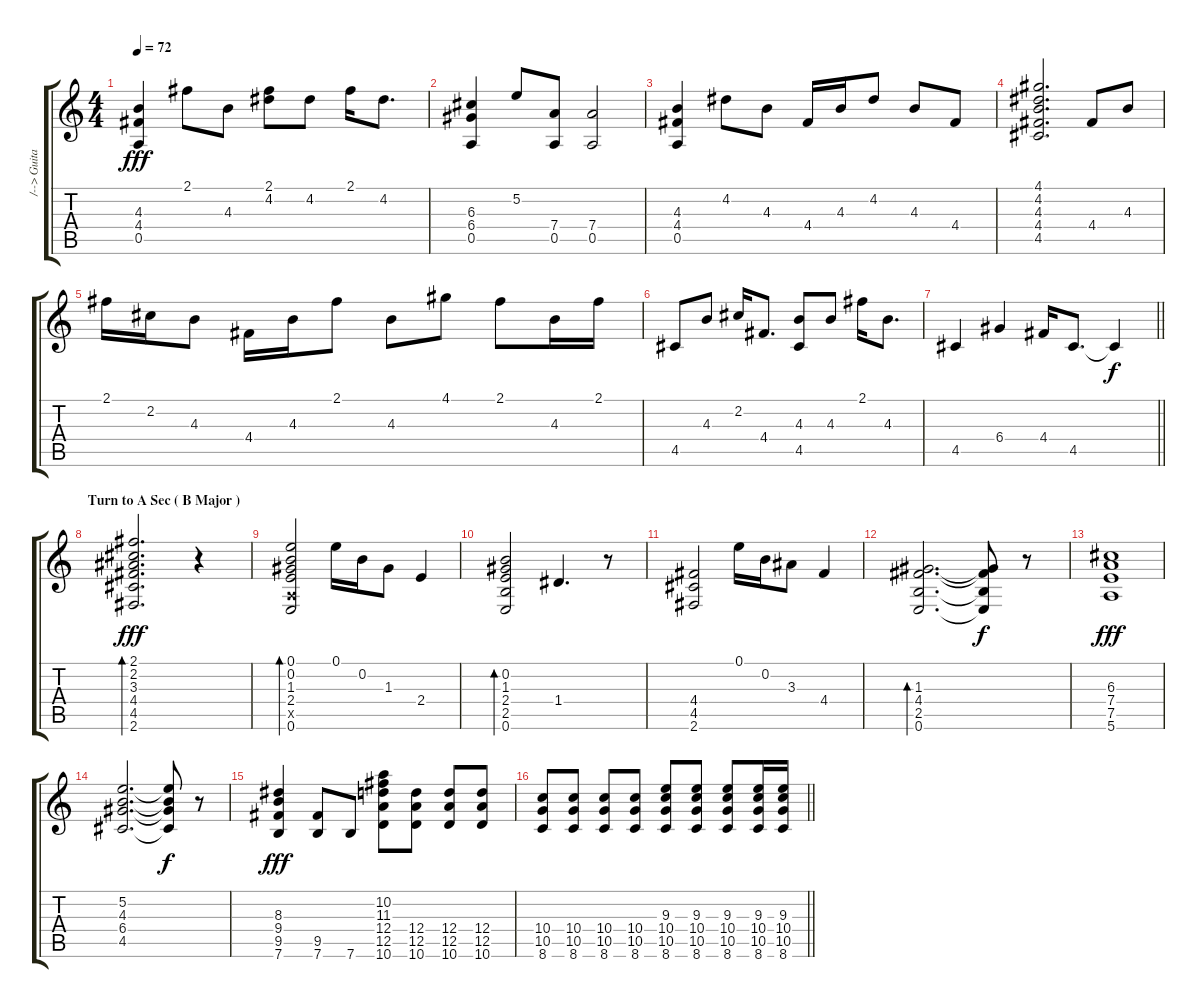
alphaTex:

\track ("/--> Guitarra Acustica (Doble) <---/" "/--> Guita") {instrument electricguitarclean}
\staff {score tabs}
\tuning (E4 B3 G3 D3 A2 E2) {hide}
\ts (4 4)
\tempo 72
\clef g2
\ks c
(4.3 4.4 0.5).4{dy fff} 2.1.8 4.3.8 (2.1 4.2).8 4.2.8 2.1.16 4.2.8{d} |
(6.3 6.4 0.5).4 5.2.8 (7.4 0.5).8 (7.4 0.5).2 |
(4.3 4.4 0.5).4 4.2.8 4.3.8 4.4.16 4.3.16 4.2.8 4.3.8 4.4.8 |
(4.1 4.2 4.3 4.4 4.5).2{d} 4.4.8 4.3.8 |
2.1.16 2.2.16 4.3.8 4.4.16 4.3.16 2.1.8 4.3.8 4.1.8 2.1.8 4.3.16 2.1.16 |
4.5.8 4.3.8 2.2.16 4.4.8{d} (4.3 4.5).8 4.3.8 2.1.16 4.3.8{d} |
\barLineRight lightlight
4.5.4 6.4.4 4.4.16 4.5.8{d} 4.5{t}.4{dy f} |
\section ("" "Turn to A Sec ( B Major )")
(2.1 2.2 3.3 4.4 4.5 2.6).2{d bd 240 dy fff} r.4 |
(0.1 0.2 1.3 2.4 0.5{x} 0.6).2{bd 240} 0.1.16 0.2.16 1.3.8 2.4.4 |
(0.2 1.3 2.4 2.5 0.6).2{bd 240} 1.4.4{d} r.8 |
(4.4 4.5 2.6).2 0.1.16 0.2.16 3.3.8 4.4.4 |
(1.3 4.4 2.5 0.6).2{d bd 240} (1.3{t} 4.4{t} 2.5{t} 0.6{t}).8{dy f} r.8 |
(6.3 7.4 7.5 5.6).1{dy fff} |
(5.2 4.3 6.4 4.5).2{d} (5.2{t} 4.3{t} 6.4{t} 4.5{t}).8{dy f} r.8 |
(8.3 9.4 9.5 7.6).4{dy fff} (9.5 7.6).8 7.6.8 (10.2 11.3 12.4 12.5 10.6).8 (12.4 12.5 10.6).8 (12.4 12.5 10.6).8 (12.4 12.5 10.6).8 |
\barLineRight lightlight
(10.4 10.5 8.6).8 (10.4 10.5 8.6).8 (10.4 10.5 8.6).8 (10.4 10.5 8.6).8 (9.3 10.4 10.5 8.6).8 (9.3 10.4 10.5 8.6).8 (9.3 10.4 10.5 8.6).8 (9.3 10.4 10.5 8.6).16 (9.3 10.4 10.5 8.6).16
